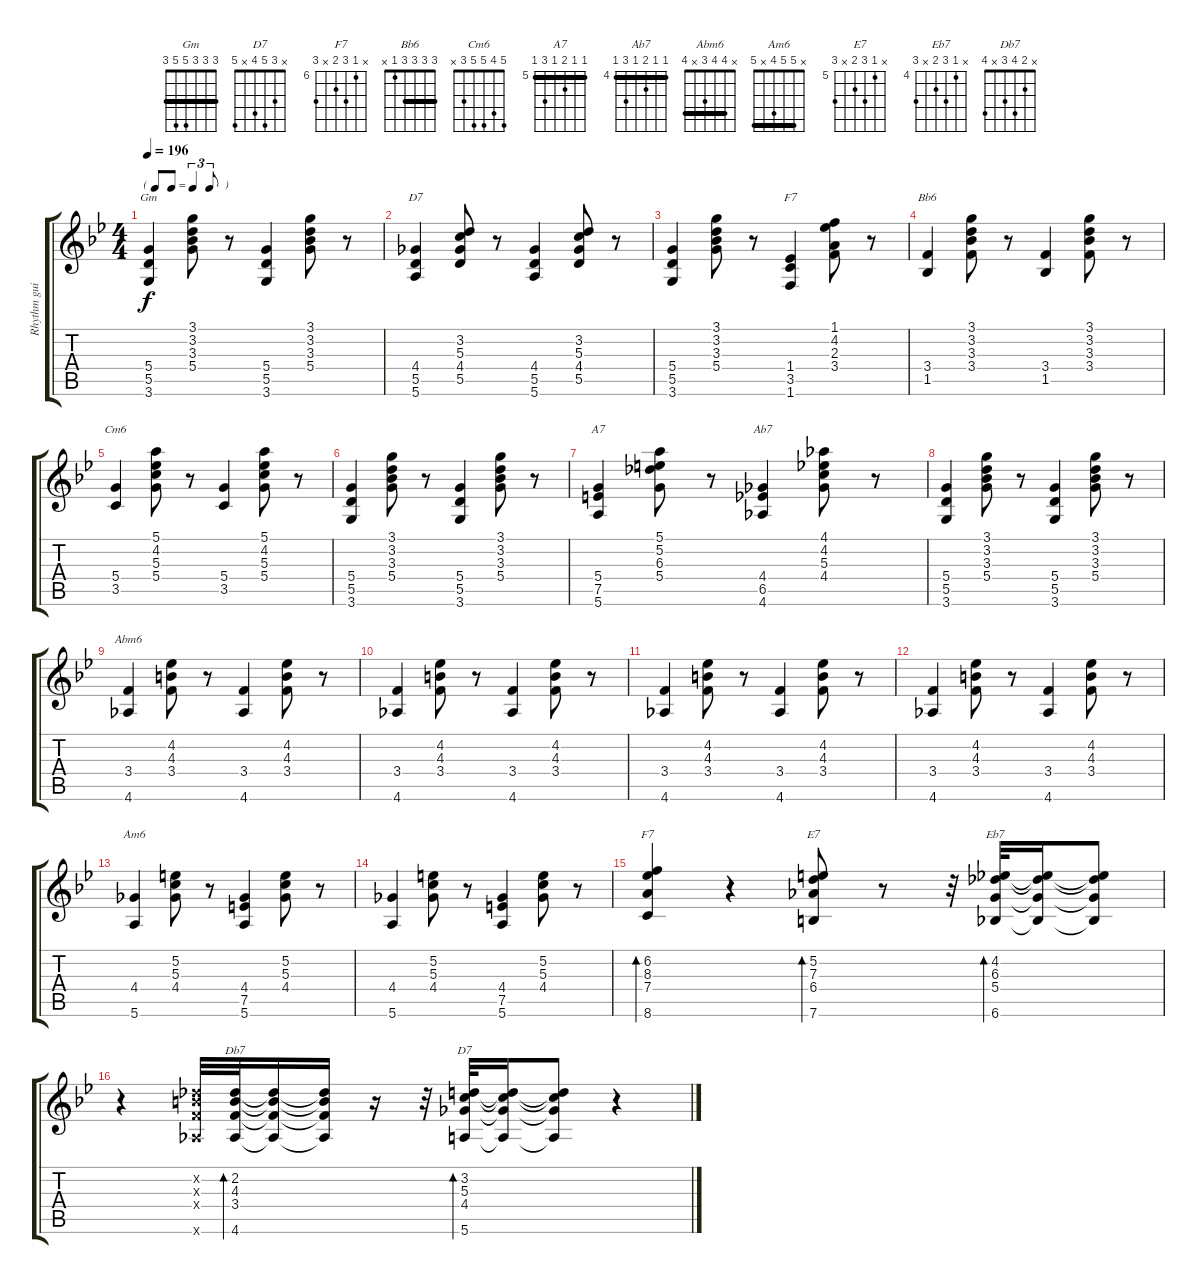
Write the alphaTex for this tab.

\track ("Rhythm guitar" "Rhythm gui") {instrument acousticguitarsteel}
\staff {score tabs}
\tuning (E4 B3 G3 D3 A2 E2) {hide}
\chord ("Gm" 3 3 3 5 5 3) {barre 3}
\chord ("D7" x 3 5 4 5 5)
\chord ("F7" 1 4 2 1 3 1) {barre 1}
\chord ("Bb6" 3 3 3 3 1 x) {barre 3}
\chord ("Cm6" 5 4 5 5 3 x)
\chord ("A7" 5 5 6 5 7 5) {firstfret 5 barre 5}
\chord ("Ab7" 4 4 5 4 6 4) {firstfret 4 barre 4}
\chord ("Abm6" x 4 4 3 x 4) {barre 4}
\chord ("Am6" x 5 5 4 x 5) {barre 5}
\chord ("F7" x 6 8 7 x 8) {firstfret 6}
\chord ("E7" x 5 7 6 x 7) {firstfret 5}
\chord ("Eb7" x 4 6 5 x 6) {firstfret 4}
\chord ("Db7" x 2 4 3 x 4)
\chord ("D7" x 3 5 4 x 5)
\ts (4 4)
\tf triplet8th
\tempo 196
\clef g2
\ks gminor
(5.4 5.5 3.6).4{ch "Gm" dy f} (3.1 3.2 3.3 5.4).8 r.8 (5.4 5.5 3.6).4 (3.1 3.2 3.3 5.4).8 r.8 |
(4.4 5.5 5.6).4{ch "D7"} (3.2 5.3 4.4 5.5).8 r.8 (4.4 5.5 5.6).4 (3.2 5.3 4.4 5.5).8 r.8 |
(5.4 5.5 3.6).4 (3.1 3.2 3.3 5.4).8 r.8 (1.4 3.5 1.6).4{ch "F7"} (1.1 4.2 2.3 3.4).8 r.8 |
(3.4 1.5).4{ch "Bb6"} (3.1 3.2 3.3 3.4).8 r.8 (3.4 1.5).4 (3.1 3.2 3.3 3.4).8 r.8 |
(5.4 3.5).4{ch "Cm6"} (5.1 4.2 5.3 5.4).8 r.8 (5.4 3.5).4 (5.1 4.2 5.3 5.4).8 r.8 |
(5.4 5.5 3.6).4 (3.1 3.2 3.3 5.4).8 r.8 (5.4 5.5 3.6).4 (3.1 3.2 3.3 5.4).8 r.8 |
(5.4 7.5 5.6).4{ch "A7"} (5.1 5.2 6.3 5.4).8 r.8 (4.4 6.5 4.6).4{ch "Ab7"} (4.1 4.2 5.3 4.4).8 r.8 |
(5.4 5.5 3.6).4 (3.1 3.2 3.3 5.4).8 r.8 (5.4 5.5 3.6).4 (3.1 3.2 3.3 5.4).8 r.8 |
(3.4 4.6).4{ch "Abm6"} (4.2 4.3 3.4).8 r.8 (3.4 4.6).4 (4.2 4.3 3.4).8 r.8 |
(3.4 4.6).4 (4.2 4.3 3.4).8 r.8 (3.4 4.6).4 (4.2 4.3 3.4).8 r.8 |
(3.4 4.6).4 (4.2 4.3 3.4).8 r.8 (3.4 4.6).4 (4.2 4.3 3.4).8 r.8 |
(3.4 4.6).4 (4.2 4.3 3.4).8 r.8 (3.4 4.6).4 (4.2 4.3 3.4).8 r.8 |
(4.4 5.6).4{ch "Am6"} (5.2 5.3 4.4).8 r.8 (4.4 7.5 5.6).4 (5.2 5.3 4.4).8 r.8 |
(4.4 5.6).4 (5.2 5.3 4.4).8 r.8 (4.4 7.5 5.6).4 (5.2 5.3 4.4).8 r.8 |
(6.2 8.3 7.4 8.6).4{bd 120 ch "F7"} r.4 (5.2 7.3 6.4 7.6).8{bd 120 ch "E7"} r.8 r.32 (4.2 6.3 5.4 6.6).32{bd 120 ch "Eb7"} (4.2{t} 6.3{t} 5.4{t} 6.6{t}).16 (4.2{t} 6.3{t} 5.4{t} 6.6{t}).8 |
r.4 (2.2{x} 4.3{x} 3.4{x} 4.6{x}).32 (2.2 4.3 3.4 4.6).32{bd 120 ch "Db7"} (2.2{t} 4.3{t} 3.4{t} 4.6{t}).16 (2.2{t} 4.3{t} 3.4{t} 4.6{t}).16 r.16 r.32 (3.2 5.3 4.4 5.6).32{bd 120 ch "D7"} (3.2{t} 5.3{t} 4.4{t} 5.6{t}).16 (3.2{t} 5.3{t} 4.4{t} 5.6{t}).8 r.4
